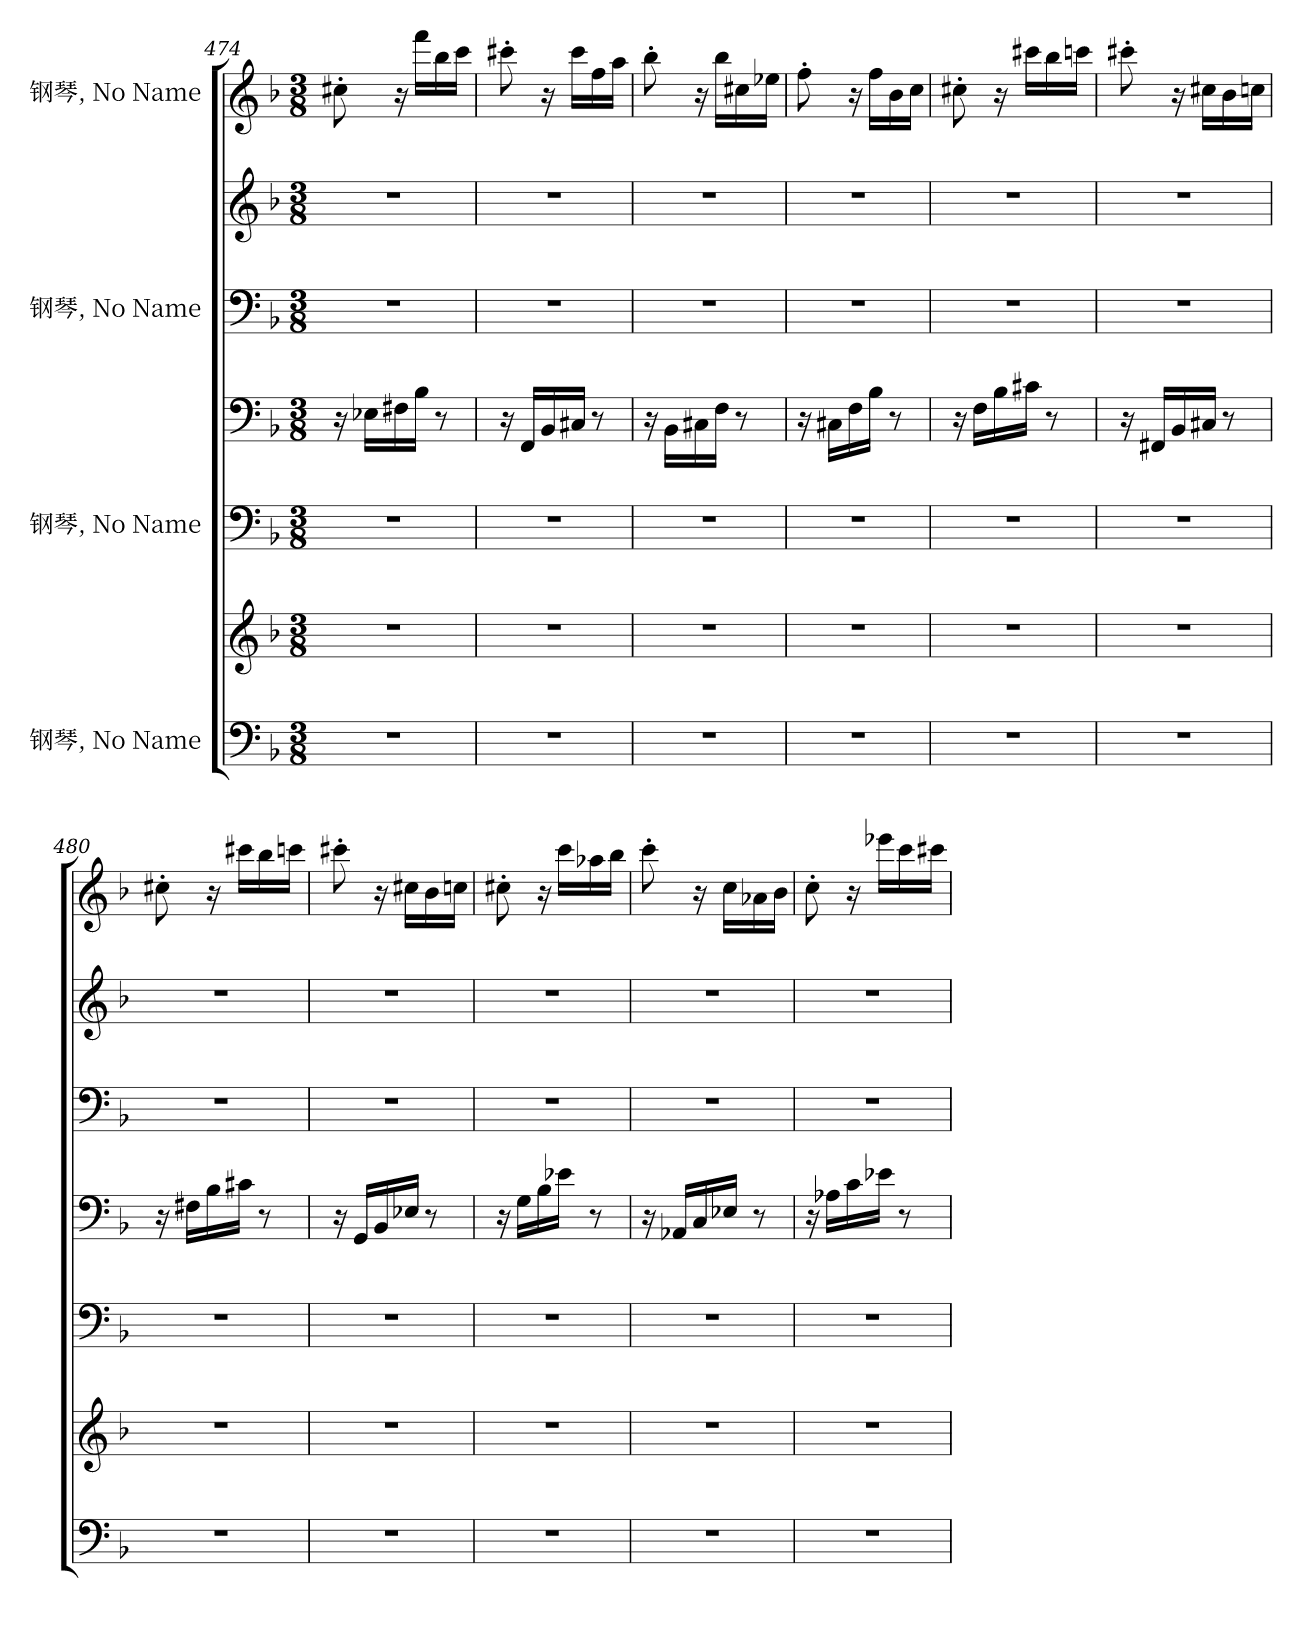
**kern	**kern	**kern	**kern	**kern	**kern	**kern
*part4	*part4	*part3	*part3	*part2	*part2	*part1
*staff7	*staff6	*staff5	*staff4	*staff3	*staff2	*staff1
*I"钢琴, No Name	*	*I"钢琴, No Name	*	*I"钢琴, No Name	*	*I"钢琴, No Name
!!LO:PB:g=z
*clefF4	*clefG2	*clefF4	*clefF4	*clefF4	*clefG2	*clefG2
*k[b-]	*k[b-]	*k[b-]	*k[b-]	*k[b-]	*k[b-]	*k[b-]
*M3/8	*M3/8	*M3/8	*M3/8	*M3/8	*M3/8	*M3/8
=474	=474	=474	=474	=474	=474	=474
4.r	4.r	4.r	16r	4.r	4.r	8cc#X'\
.	.	.	16E-X\LL	.	.	.
.	.	.	16F#X\	.	.	16r
.	.	.	16B-\JJ	.	.	16fff\LL
.	.	.	8r	.	.	16bb-\
*	*	*	*	*	*	*MM109
.	.	.	.	.	.	16ccc\JJ
=475	=475	=475	=475	=475	=475	=475
4.r	4.r	4.r	16r	4.r	4.r	8ccc#X'\
.	.	.	16FF/LL	.	.	.
.	.	.	16BB-/	.	.	16r
.	.	.	16C#X/JJ	.	.	16ccc#\LL
.	.	.	8r	.	.	16ff\
.	.	.	.	.	.	16aa\JJ
=476	=476	=476	=476	=476	=476	=476
4.r	4.r	4.r	16r	4.r	4.r	8bb-'\
.	.	.	16BB-\LL	.	.	.
.	.	.	16C#X\	.	.	16r
.	.	.	16F\JJ	.	.	16bb-\LL
.	.	.	8r	.	.	16cc#X\
.	.	.	.	.	.	16ee-X\JJ
=477	=477	=477	=477	=477	=477	=477
4.r	4.r	4.r	16r	4.r	4.r	8ff'\
.	.	.	16C#X\LL	.	.	.
.	.	.	16F\	.	.	16r
.	.	.	16B-\JJ	.	.	16ff\LL
.	.	.	8r	.	.	16b-\
.	.	.	.	.	.	16cc\JJ
=478	=478	=478	=478	=478	=478	=478
4.r	4.r	4.r	16r	4.r	4.r	8cc#X'\
.	.	.	16F\LL	.	.	.
.	.	.	16B-\	.	.	16r
.	.	.	16c#X\JJ	.	.	16ccc#X\LL
.	.	.	8r	.	.	16bb-\
*	*	*	*	*	*	*MM109
.	.	.	.	.	.	16cccn\JJ
!!LO:PB:g=z
=479	=479	=479	=479	=479	=479	=479
4.r	4.r	4.r	16r	4.r	4.r	8ccc#X'\
.	.	.	16FF#X/LL	.	.	.
.	.	.	16BB-/	.	.	16r
.	.	.	16C#X/JJ	.	.	16cc#X\LL
.	.	.	8r	.	.	16b-\
.	.	.	.	.	.	16ccn\JJ
=480	=480	=480	=480	=480	=480	=480
4.r	4.r	4.r	16r	4.r	4.r	8cc#X'\
.	.	.	16F#X\LL	.	.	.
.	.	.	16B-\	.	.	16r
.	.	.	16c#X\JJ	.	.	16ccc#X\LL
.	.	.	8r	.	.	16bb-\
*	*	*	*	*	*	*MM109
.	.	.	.	.	.	16cccn\JJ
=481	=481	=481	=481	=481	=481	=481
4.r	4.r	4.r	16r	4.r	4.r	8ccc#X'\
.	.	.	16GG/LL	.	.	.
.	.	.	16BB-/	.	.	16r
.	.	.	16E-X/JJ	.	.	16cc#X\LL
.	.	.	8r	.	.	16b-\
.	.	.	.	.	.	16ccn\JJ
=482	=482	=482	=482	=482	=482	=482
4.r	4.r	4.r	16r	4.r	4.r	8cc#X'\
.	.	.	16G\LL	.	.	.
.	.	.	16B-\	.	.	16r
.	.	.	16e-X\JJ	.	.	16ccc\LL
.	.	.	8r	.	.	16aa-X\
*	*	*	*	*	*	*MM109
.	.	.	.	.	.	16bb-\JJ
!!LO:PB:g=z
=483	=483	=483	=483	=483	=483	=483
4.r	4.r	4.r	16r	4.r	4.r	8ccc'\
.	.	.	16AA-X/LL	.	.	.
.	.	.	16C/	.	.	16r
.	.	.	16E-X/JJ	.	.	16cc\LL
.	.	.	8r	.	.	16a-X\
.	.	.	.	.	.	16b-\JJ
=484	=484	=484	=484	=484	=484	=484
4.r	4.r	4.r	16r	4.r	4.r	8cc'\
.	.	.	16A-X\LL	.	.	.
.	.	.	16c\	.	.	16r
.	.	.	16e-X\JJ	.	.	16eee-X\LL
.	.	.	8r	.	.	16ccc\
*	*	*	*	*	*	*MM109
.	.	.	.	.	.	16ccc#X\JJ
=	=	=	=	=	=	=
*-	*-	*-	*-	*-	*-	*-
